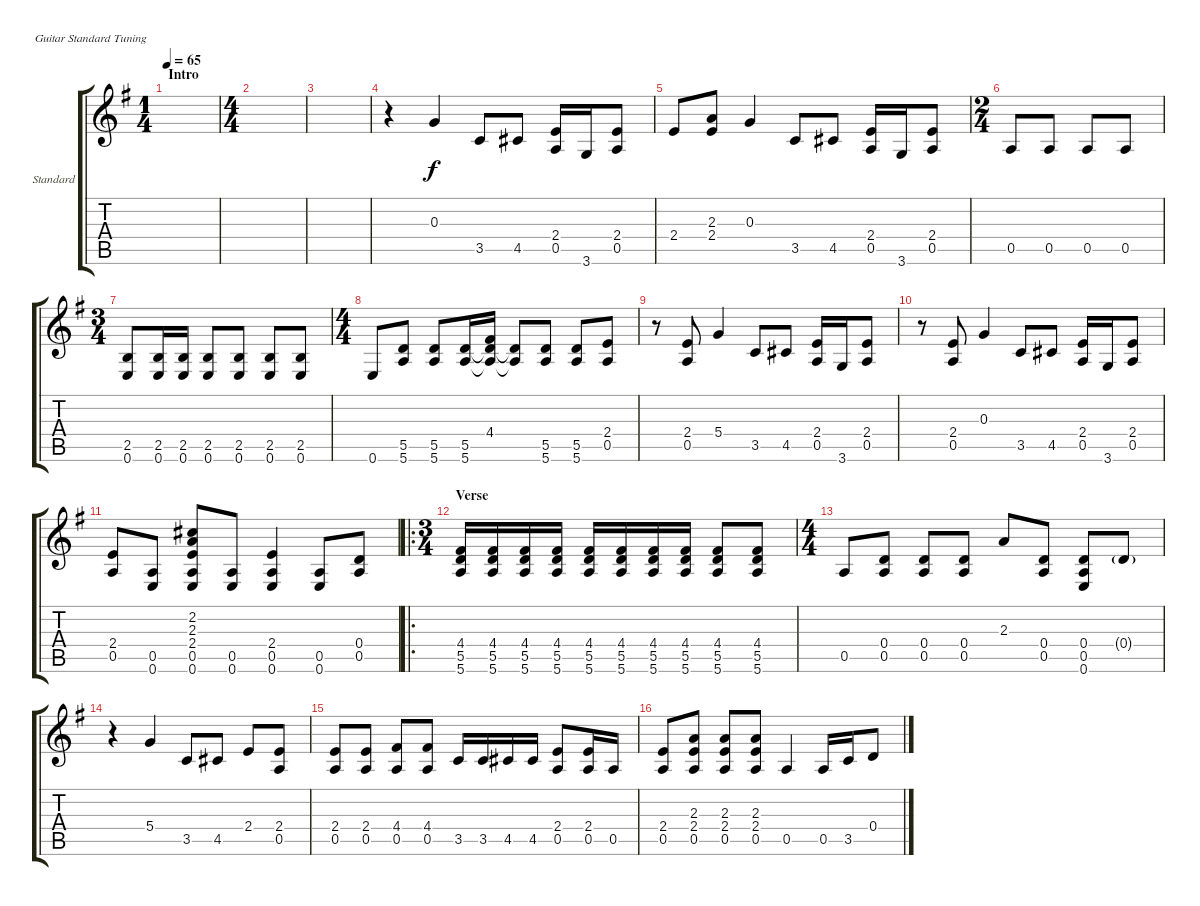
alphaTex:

\defaultSystemsLayout 4
\bracketExtendMode groupsimilarinstruments
\firstSystemTrackNameOrientation horizontal
\otherSystemsTrackNameOrientation horizontal
\track ("Rhythm Guitar" "Standard") {instrument electricguitarclean}
\staff {score tabs}
\tuning (E4 B3 G3 D3 A2 E2)
\ts (1 4)
\section ("" "Intro")
\tempo 65
\clef g2
\scale
0.403785
\ks g
|
\ts (4 4)
\scale
0.403785 |
\scale
0.192429 |
\scale
0.244 r.4 0.3.4 3.5.8 4.5.8 (0.5 2.4).16 3.6.16 (0.5 2.4).8 |
\scale
0.244 2.4.8 (2.4 2.3).8 0.3.4 3.5.8 4.5.8 (0.5 2.4).16 3.6.16 (0.5 2.4).8 |
\ts (2 4)
\scale
0.512 0.5.8 0.5.8 0.5.8 0.5.8 |
\ts (3 4)
\scale
0.403785 (2.5 0.6).8 (2.5 0.6).16 (2.5 0.6).16 (2.5 0.6).8 (2.5 0.6).8 (2.5 0.6).8 (2.5 0.6).8 |
\ts (4 4)
\scale
0.403785 0.6.8 (5.6 5.5).8 (5.6 5.5).8 (5.6 5.5).16 (4.4 5.5{t} 5.6{t}).16 (5.5{t} 5.6{t}).8 (5.6 5.5).8 (5.6 5.5).8 (2.4 0.5).8 |
\scale
0.192429 r.8 (0.5 2.4).8 5.4.4 3.5.8 4.5.8 (0.5 2.4).16 3.6.16 (0.5 2.4).8 |
\scale
0.232824 r.8 (0.5 2.4).8 0.3.4 3.5.8 4.5.8 (0.5 2.4).16 3.6.16 (0.5 2.4).8 |
\scale
0.232824 (2.4 0.5).8 (0.5 0.6).8 (0.6 0.5 2.4 2.3 2.2).8 (0.5 0.6).8 (0.6 0.5 2.4).4 (0.5 0.6).8 (0.5 0.4).8 |
\ro
\ts (3 4)
\section ("" "Verse")
\scale
0.534351 (4.4 5.5 5.6).16 (4.4 5.5 5.6).16 (4.4 5.5 5.6).16 (4.4 5.5 5.6).16 (4.4 5.5 5.6).16 (4.4 5.5 5.6).16 (4.4 5.5 5.6).16 (4.4 5.5 5.6).16 (4.4 5.5 5.6).8 (4.4 5.5 5.6).8 |
\ts (4 4)
\scale
0.512 0.5.8 (0.5 0.4).8 (0.5 0.4).8 (0.5 0.4).8 2.3.8 (0.4 0.5).8 (0.4 0.5 0.6).8 0.4{g}.8 |
r.4 5.4.4 3.5.8 4.5.8 2.4.8 (2.4 0.5).8 |
\scale
0.244 (0.5 2.4).8 (0.5 2.4).8 (0.5 4.4).8 (0.5 4.4).8 3.5.16 3.5.16 4.5.16 4.5.16 (0.5 2.4).8 (2.4 0.5).16 0.5.16 |
\scale
0.244 (0.5 2.4).8 (0.5 2.4 2.3).8 (0.5 2.4 2.3).8 (0.5 2.4 2.3).8 0.5.4 0.5.16 3.5.16 0.4.8
